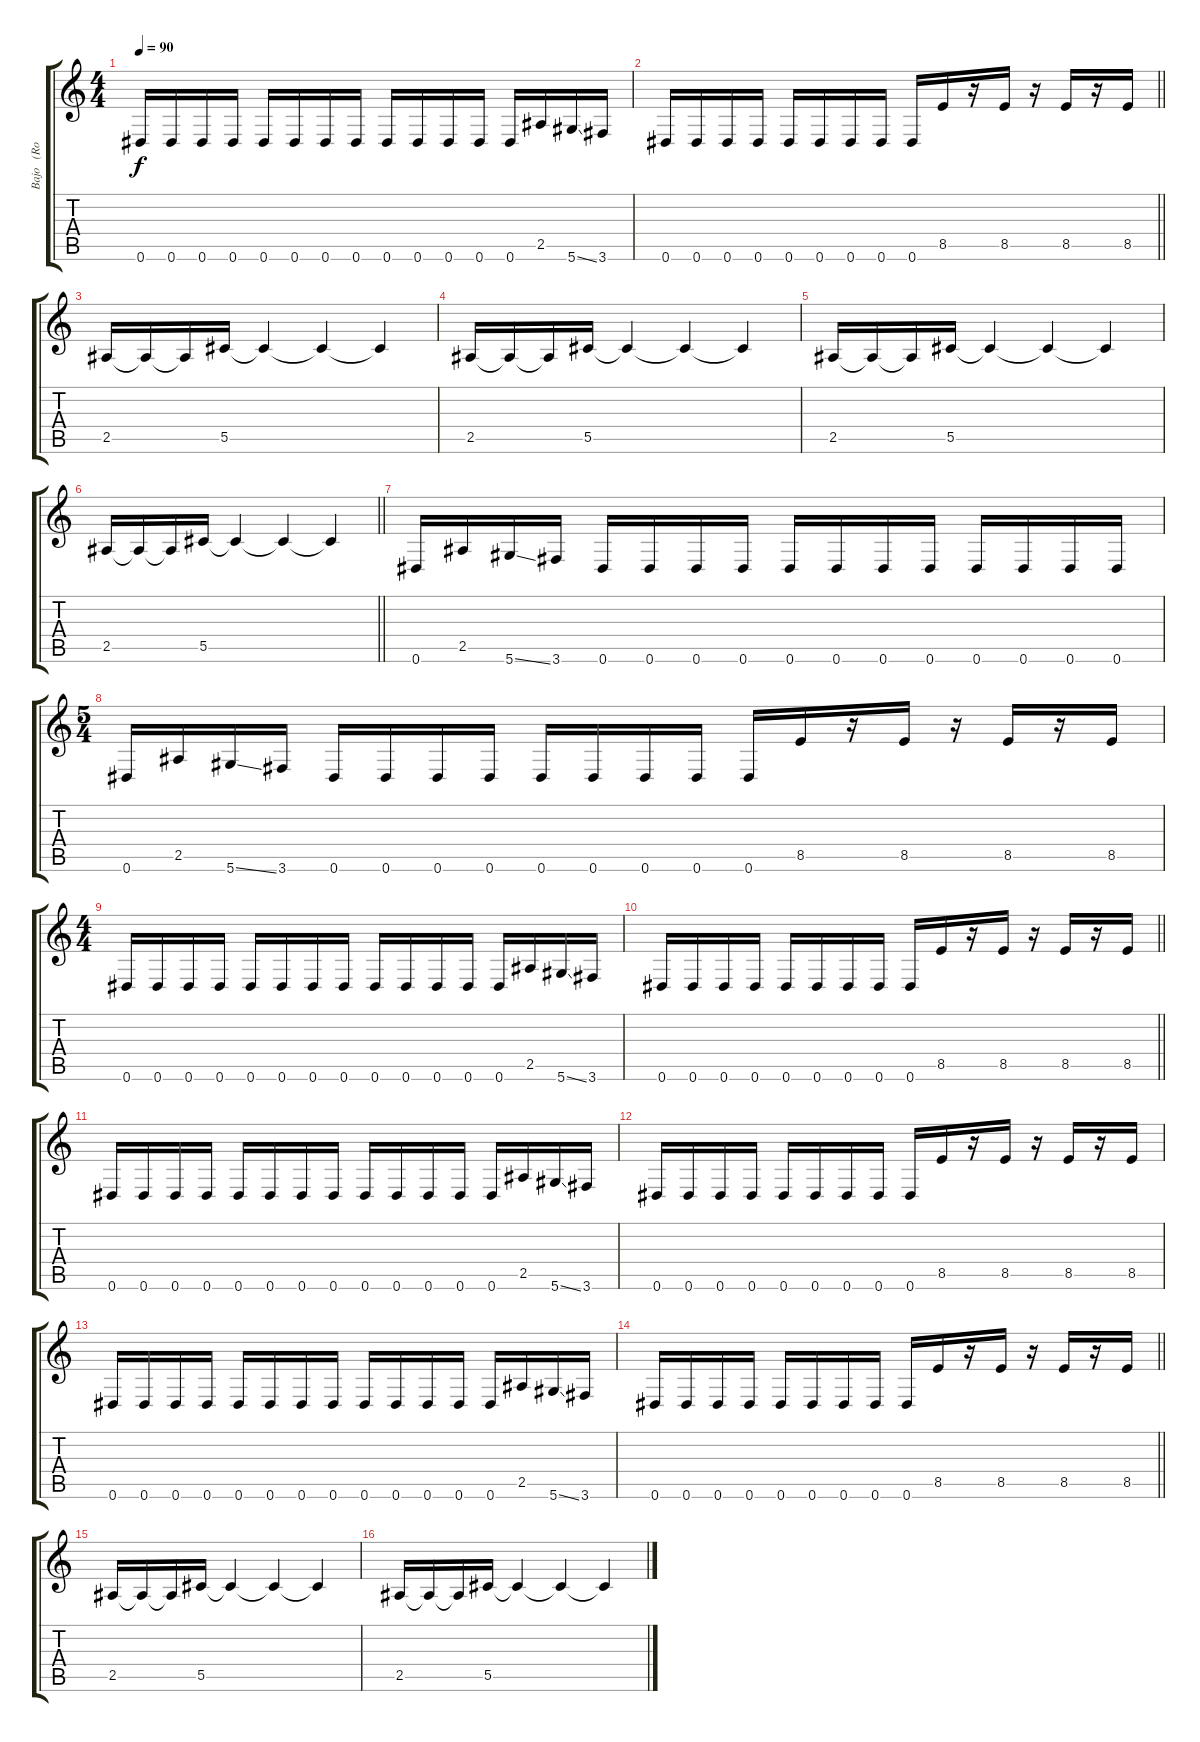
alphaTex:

\track ("Bajo   (Rodrigo)" "Bajo   (Ro") {instrument electricbasspick}
\staff {score tabs}
\tuning (Eb4 Bb3 Gb3 Db3 Ab2 Eb2) {hide}
\ts (4 4)
\tempo 90
\clef g2
\ks c
0.6.16{dy f} 0.6.16 0.6.16 0.6.16 0.6.16 0.6.16 0.6.16 0.6.16 0.6.16 0.6.16 0.6.16 0.6.16 0.6.16 2.5.16 5.6{ss}.16 3.6.16 |
\barLineRight lightlight
0.6.16 0.6.16 0.6.16 0.6.16 0.6.16 0.6.16 0.6.16 0.6.16 0.6.16 8.5.16 r.16 8.5.16 r.16 8.5.16 r.16 8.5.16 |
2.5.16 2.5{t}.16 2.5{t}.16 5.5.16 5.5{t}.4 5.5{t}.4 5.5{t}.4 |
2.5.16 2.5{t}.16 2.5{t}.16 5.5.16 5.5{t}.4 5.5{t}.4 5.5{t}.4 |
2.5.16 2.5{t}.16 2.5{t}.16 5.5.16 5.5{t}.4 5.5{t}.4 5.5{t}.4 |
\barLineRight lightlight
2.5.16 2.5{t}.16 2.5{t}.16 5.5.16 5.5{t}.4 5.5{t}.4 5.5{t}.4 |
0.6.16 2.5.16 5.6{ss}.16 3.6.16 0.6.16 0.6.16 0.6.16 0.6.16 0.6.16 0.6.16 0.6.16 0.6.16 0.6.16 0.6.16 0.6.16 0.6.16 |
\ts (5 4)
0.6.16 2.5.16 5.6{ss}.16 3.6.16 0.6.16 0.6.16 0.6.16 0.6.16 0.6.16 0.6.16 0.6.16 0.6.16 0.6.16 8.5.16 r.16 8.5.16 r.16 8.5.16 r.16 8.5.16 |
\ts (4 4)
0.6.16 0.6.16 0.6.16 0.6.16 0.6.16 0.6.16 0.6.16 0.6.16 0.6.16 0.6.16 0.6.16 0.6.16 0.6.16 2.5.16 5.6{ss}.16 3.6.16 |
\barLineRight lightlight
0.6.16 0.6.16 0.6.16 0.6.16 0.6.16 0.6.16 0.6.16 0.6.16 0.6.16 8.5.16 r.16 8.5.16 r.16 8.5.16 r.16 8.5.16 |
0.6.16 0.6.16 0.6.16 0.6.16 0.6.16 0.6.16 0.6.16 0.6.16 0.6.16 0.6.16 0.6.16 0.6.16 0.6.16 2.5.16 5.6{ss}.16 3.6.16 |
0.6.16 0.6.16 0.6.16 0.6.16 0.6.16 0.6.16 0.6.16 0.6.16 0.6.16 8.5.16 r.16 8.5.16 r.16 8.5.16 r.16 8.5.16 |
0.6.16 0.6.16 0.6.16 0.6.16 0.6.16 0.6.16 0.6.16 0.6.16 0.6.16 0.6.16 0.6.16 0.6.16 0.6.16 2.5.16 5.6{ss}.16 3.6.16 |
\barLineRight lightlight
0.6.16 0.6.16 0.6.16 0.6.16 0.6.16 0.6.16 0.6.16 0.6.16 0.6.16 8.5.16 r.16 8.5.16 r.16 8.5.16 r.16 8.5.16 |
2.5.16 2.5{t}.16 2.5{t}.16 5.5.16 5.5{t}.4 5.5{t}.4 5.5{t}.4 |
2.5.16 2.5{t}.16 2.5{t}.16 5.5.16 5.5{t}.4 5.5{t}.4 5.5{t}.4
